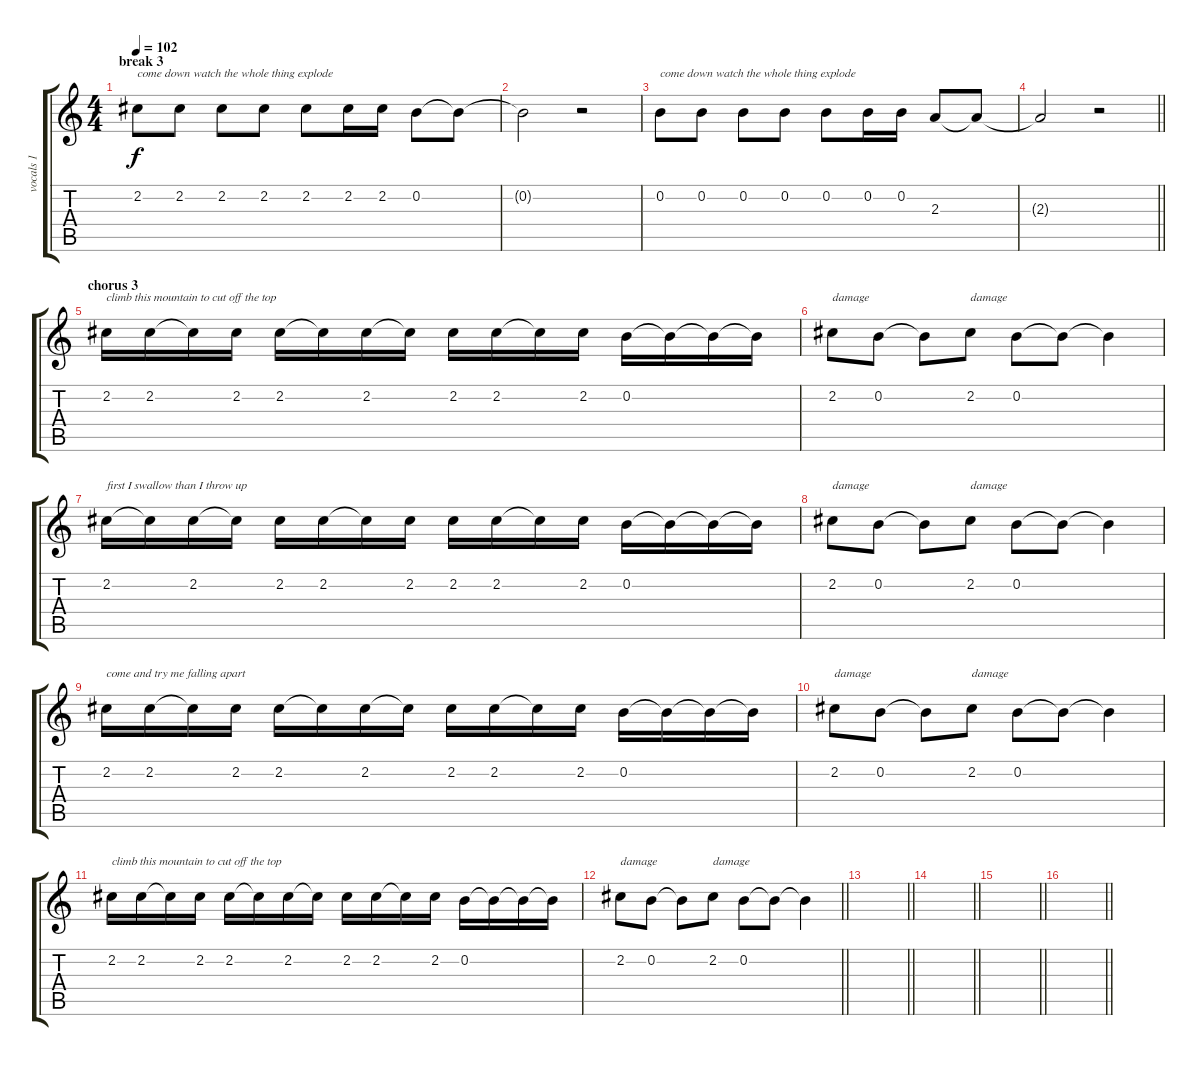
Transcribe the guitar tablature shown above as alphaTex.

\track ("vocals 1" "vocals 1") {instrument electricguitarjazz}
\staff {score tabs}
\tuning (E4 B3 G3 D3 A2 E2) {hide}
\ts (4 4)
\section ("" "break 3")
\tempo 102
\clef g2
\ks c
2.2.8{txt "come down watch the whole thing explode" dy f balance 8} 2.2.8 2.2.8 2.2.8 2.2.8 2.2.16 2.2.16 0.2.8 0.2{t}.8 |
0.2{t}.2 r.2 |
0.2.8{txt "come down watch the whole thing explode"} 0.2.8 0.2.8 0.2.8 0.2.8 0.2.16 0.2.16 2.3.8 2.3{t}.8 |
\barLineRight lightlight
2.3{t}.2 r.2 |
\section ("" "chorus 3")
2.2.16{txt "climb this mountain to cut off the top" balance 5} 2.2.16 2.2{t}.16 2.2.16 2.2.16 2.2{t}.16 2.2.16 2.2{t}.16 2.2.16 2.2.16 2.2{t}.16 2.2.16 0.2.16 0.2{t}.16 0.2{t}.16 0.2{t}.16 |
2.2.8{txt "damage" volume 16 balance 8} 0.2.8 0.2{t}.8 2.2.8{txt "damage"} 0.2.8 0.2{t}.8 0.2{t}.4 |
2.2.16{txt "first I swallow than I throw up" balance 5} 2.2{t}.16 2.2.16 2.2{t}.16 2.2.16 2.2.16 2.2{t}.16 2.2.16 2.2.16 2.2.16 2.2{t}.16 2.2.16 0.2.16 0.2{t}.16 0.2{t}.16 0.2{t}.16 |
2.2.8{txt "damage" balance 8} 0.2.8 0.2{t}.8 2.2.8{txt "damage"} 0.2.8 0.2{t}.8 0.2{t}.4 |
2.2.16{txt "come and try me falling apart" balance 5} 2.2.16 2.2{t}.16 2.2.16 2.2.16 2.2{t}.16 2.2.16 2.2{t}.16 2.2.16 2.2.16 2.2{t}.16 2.2.16 0.2.16 0.2{t}.16 0.2{t}.16 0.2{t}.16 |
2.2.8{txt "damage" balance 8} 0.2.8 0.2{t}.8 2.2.8{txt "damage"} 0.2.8 0.2{t}.8 0.2{t}.4 |
2.2.16{txt "climb this mountain to cut off the top" balance 5} 2.2.16 2.2{t}.16 2.2.16 2.2.16 2.2{t}.16 2.2.16 2.2{t}.16 2.2.16 2.2.16 2.2{t}.16 2.2.16 0.2.16 0.2{t}.16 0.2{t}.16 0.2{t}.16 |
\barLineRight lightlight
2.2.8{txt "damage" volume 16 balance 8} 0.2.8 0.2{t}.8 2.2.8{txt "damage"} 0.2.8 0.2{t}.8 0.2{t}.4 |
\barLineRight lightlight
|
\barLineRight lightlight
|
\barLineRight lightlight
|
\barLineRight lightlight
